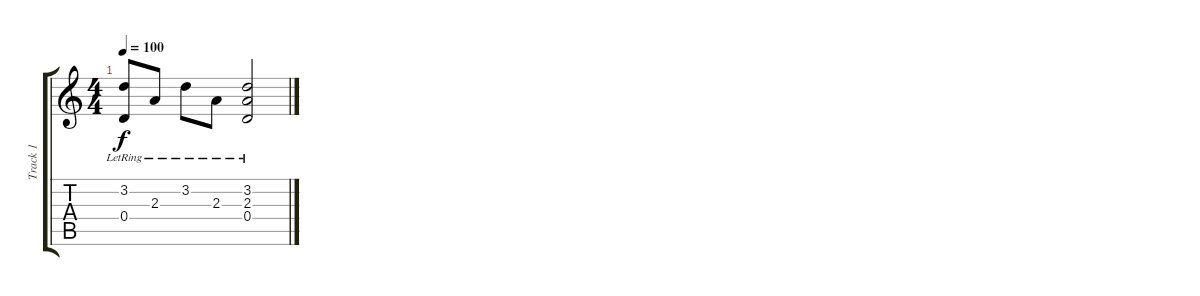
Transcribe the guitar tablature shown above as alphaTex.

\track ("Track 1" "Track 1") {instrument acousticguitarnylon}
\staff {score tabs}
\tuning (E4 B3 G3 D3 A2 E2) {hide}
\ts (4 4)
\tempo 100
\clef g2
\ks c
(3.2{lr} 0.4{lr}).8{dy f} 2.3{lr}.8 3.2{lr}.8 2.3{lr}.8 (3.2{lr} 2.3{lr} 0.4{lr}).2
